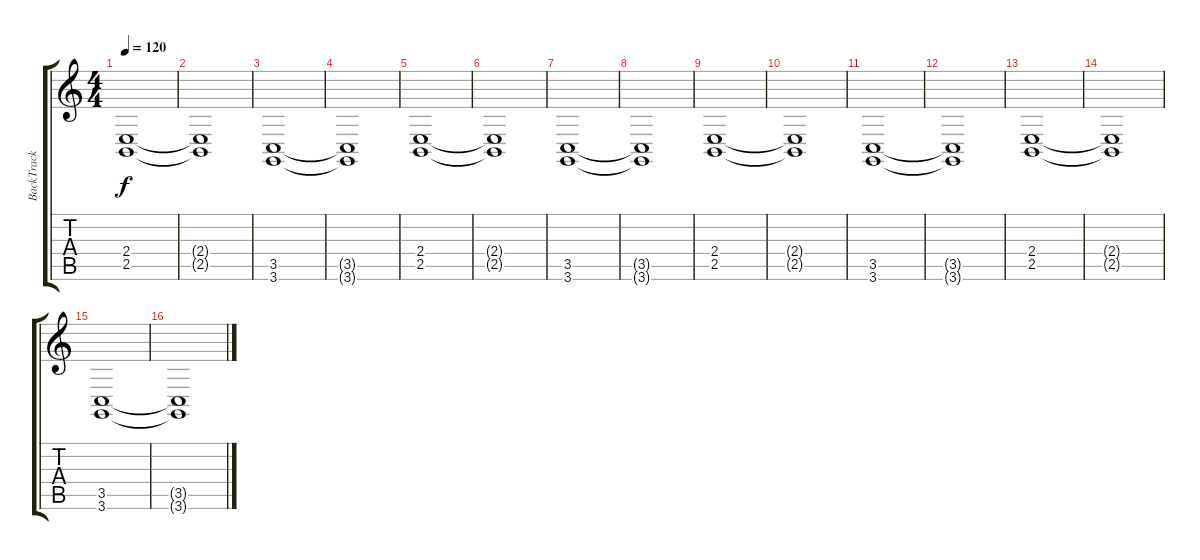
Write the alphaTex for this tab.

\track ("BackTrack" "BackTrack") {instrument fx5brightness}
\staff {score tabs}
\tuning (E4 B3 G3 D3 A2 E2) {hide}
\ts (4 4)
\tempo 120
\clef g2
\ks c
(2.4 2.5).1{dy f} |
(2.4{t} 2.5{t}).1 |
(3.5 3.6).1 |
(3.5{t} 3.6{t}).1 |
(2.4 2.5).1 |
(2.4{t} 2.5{t}).1 |
(3.5 3.6).1 |
(3.5{t} 3.6{t}).1 |
(2.4 2.5).1 |
(2.4{t} 2.5{t}).1 |
(3.5 3.6).1 |
(3.5{t} 3.6{t}).1 |
(2.4 2.5).1 |
(2.4{t} 2.5{t}).1 |
(3.5 3.6).1 |
(3.5{t} 3.6{t}).1
